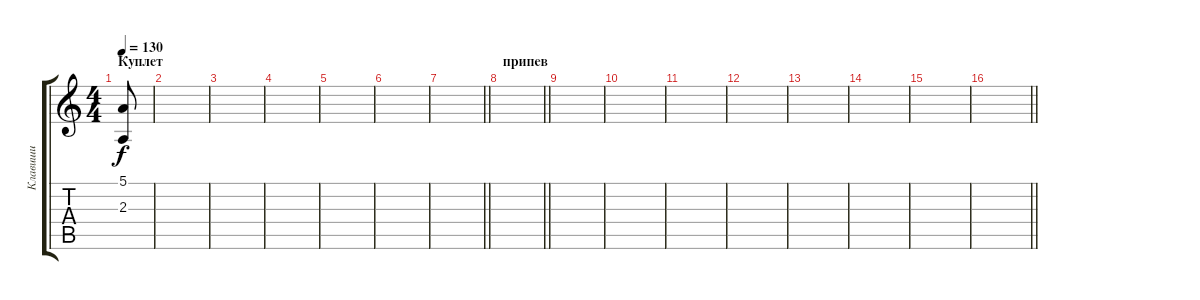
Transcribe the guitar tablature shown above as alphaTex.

\track ("Клавиши" "Клавиши") {instrument tangoaccordion}
\staff {score tabs}
\tuning (E4 B3 G3 D3 A2 E2) {hide}
\ts (4 4)
\section ("" "Куплет")
\tempo 130
\clef g2
\ks c
(5.1 2.3).8{dy f} |
|
|
|
|
|
\barLineRight lightlight
|
\section ("" "припев")
\barLineRight lightlight
|
|
|
|
|
|
|
|
\barLineRight lightlight
